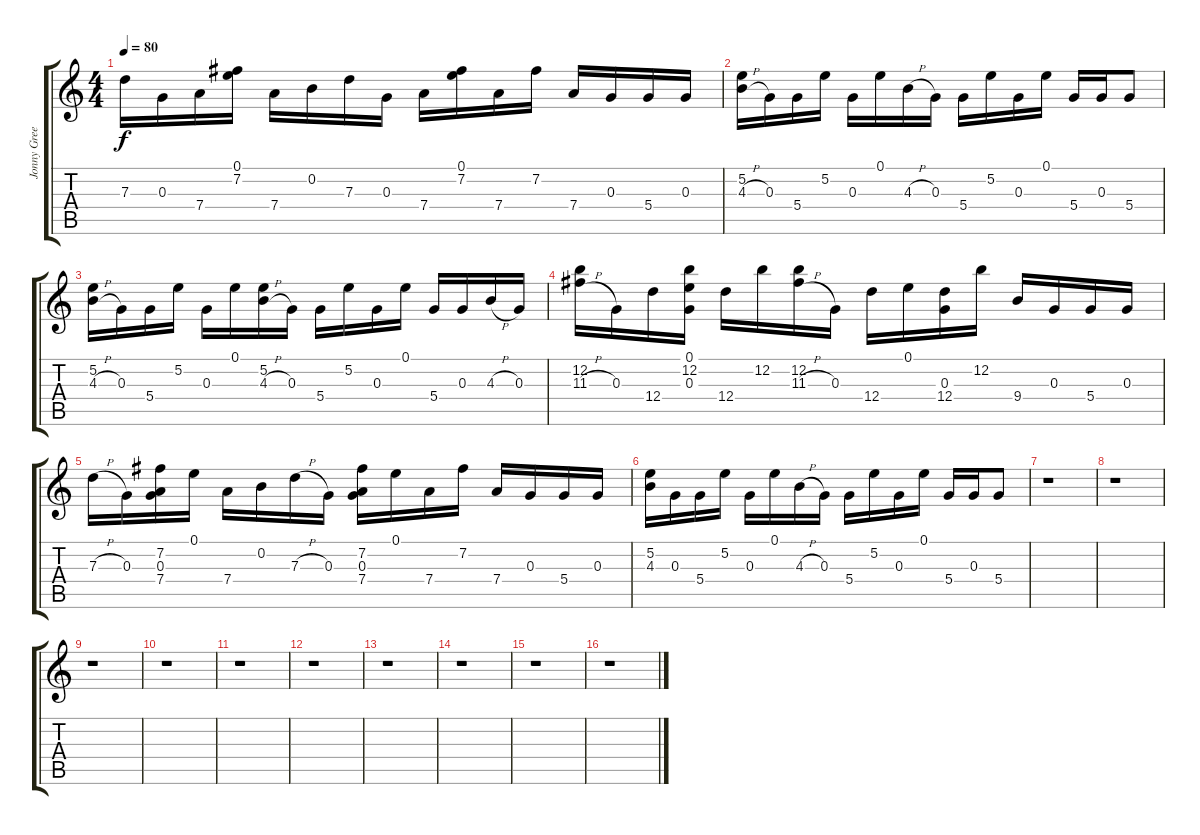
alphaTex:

\track ("Jonny Greenwood" "Jonny Gree") {instrument electricguitarclean}
\staff {score tabs}
\tuning (E4 B3 G3 D3 A2 E2) {hide}
\ts (4 4)
\tempo 80
\clef g2
\ks c
7.3.16{dy f} 0.3.16 7.4.16 (0.1 7.2).16 7.4.16 0.2.16 7.3.16 0.3.16 7.4.16 (0.1 7.2).16 7.4.16 7.2.16 7.4.16 0.3.16 5.4.16 0.3.16 |
(5.2 4.3{h}).16 0.3.16 5.4.16 5.2.16 0.3.16 0.1.16 4.3{h}.16 0.3.16 5.4.16 5.2.16 0.3.16 0.1.16 5.4.16 0.3.16 5.4.8 |
(5.2 4.3{h}).16 0.3.16 5.4.16 5.2.16 0.3.16 0.1.16 (5.2 4.3{h}).16 0.3.16 5.4.16 5.2.16 0.3.16 0.1.16 5.4.16 0.3.16 4.3{h}.16 0.3.16 |
(12.2 11.3{h}).16 0.3.16 12.4.16 (0.1 12.2 0.3).16 12.4.16 12.2.16 (12.2 11.3{h}).16 0.3.16 12.4.16 0.1.16 (0.3 12.4).16 12.2.16 9.4.16 0.3.16 5.4.16 0.3.16 |
7.3{h}.16 0.3.16 (7.2 0.3 7.4).16 0.1.16 7.4.16 0.2.16 7.3{h}.16 0.3.16 (7.2 0.3 7.4).16 0.1.16 7.4.16 7.2.16 7.4.16 0.3.16 5.4.16 0.3.16 |
(5.2 4.3).16 0.3.16 5.4.16 5.2.16 0.3.16 0.1.16 4.3{h}.16 0.3.16 5.4.16 5.2.16 0.3.16 0.1.16 5.4.16 0.3.16 5.4.8 |
r.1 |
r.1 |
r.1 |
r.1 |
r.1 |
r.1 |
r.1 |
r.1 |
r.1 |
r.1
